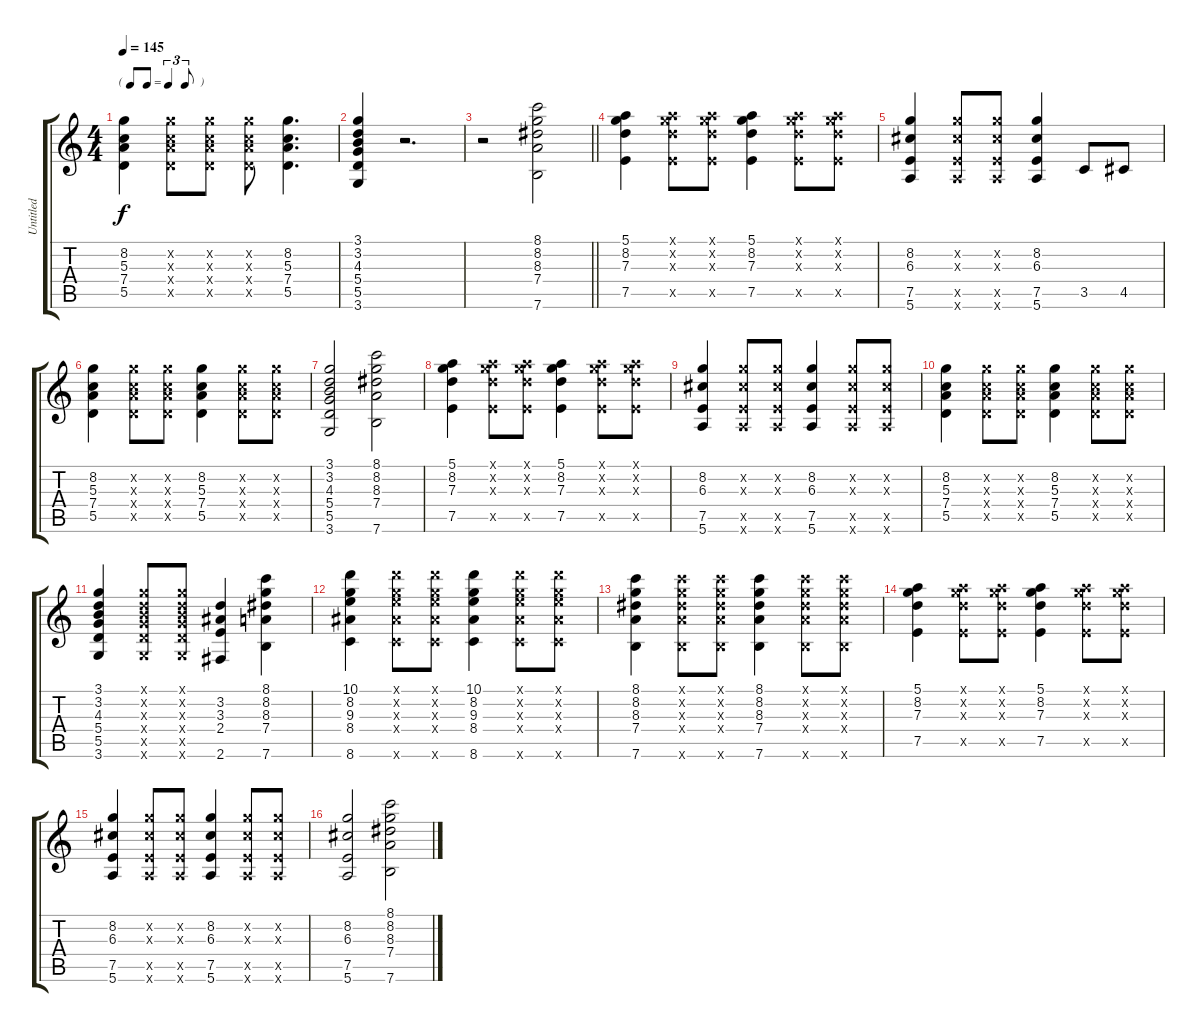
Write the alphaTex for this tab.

\track ("Untitled" "Untitled") {instrument acousticguitarnylon}
\staff {score tabs}
\tuning (E4 B3 G3 D3 A2 E2) {hide}
\ts (4 4)
\tf triplet8th
\tempo 145
\clef g2
\ks c
(8.2 5.3 7.4 5.5).4{dy f} (8.2{x} 5.3{x} 7.4{x} 5.5{x}).8 (8.2{x} 5.3{x} 7.4{x} 5.5{x}).8 (8.2{x} 5.3{x} 7.4{x} 5.5{x}).8 (8.2 5.3 7.4 5.5).4{d} |
(3.1 3.2 4.3 5.4 5.5 3.6).4 r.2{d} |
\barLineRight lightlight
r.2 (8.1 8.2 8.3 7.4 7.6).2 |
(5.1 8.2 7.3 7.5).4 (5.1{x} 8.2{x} 7.3{x} 7.5{x}).8 (5.1{x} 8.2{x} 7.3{x} 7.5{x}).8 (5.1 8.2 7.3 7.5).4 (5.1{x} 8.2{x} 7.3{x} 7.5{x}).8 (5.1{x} 8.2{x} 7.3{x} 7.5{x}).8 |
(8.2 6.3 7.5 5.6).4 (8.2{x} 6.3{x} 7.5{x} 5.6{x}).8 (8.2{x} 6.3{x} 7.5{x} 5.6{x}).8 (8.2 6.3 7.5 5.6).4 3.5.8 4.5.8 |
(8.2 5.3 7.4 5.5).4 (8.2{x} 5.3{x} 7.4{x} 5.5{x}).8 (8.2{x} 5.3{x} 7.4{x} 5.5{x}).8 (8.2 5.3 7.4 5.5).4 (8.2{x} 5.3{x} 7.4{x} 5.5{x}).8 (8.2{x} 5.3{x} 7.4{x} 5.5{x}).8 |
(3.1 3.2 4.3 5.4 5.5 3.6).2 (8.1 8.2 8.3 7.4 7.6).2 |
(5.1 8.2 7.3 7.5).4 (5.1{x} 8.2{x} 7.3{x} 7.5{x}).8 (5.1{x} 8.2{x} 7.3{x} 7.5{x}).8 (5.1 8.2 7.3 7.5).4 (5.1{x} 8.2{x} 7.3{x} 7.5{x}).8 (5.1{x} 8.2{x} 7.3{x} 7.5{x}).8 |
(8.2 6.3 7.5 5.6).4 (8.2{x} 6.3{x} 7.5{x} 5.6{x}).8 (8.2{x} 6.3{x} 7.5{x} 5.6{x}).8 (8.2 6.3 7.5 5.6).4 (8.2{x} 6.3{x} 7.5{x} 5.6{x}).8 (8.2{x} 6.3{x} 7.5{x} 5.6{x}).8 |
(8.2 5.3 7.4 5.5).4 (8.2{x} 5.3{x} 7.4{x} 5.5{x}).8 (8.2{x} 5.3{x} 7.4{x} 5.5{x}).8 (8.2 5.3 7.4 5.5).4 (8.2{x} 5.3{x} 7.4{x} 5.5{x}).8 (8.2{x} 5.3{x} 7.4{x} 5.5{x}).8 |
(3.1 3.2 4.3 5.4 5.5 3.6).4 (3.1{x} 3.2{x} 4.3{x} 5.4{x} 5.5{x} 3.6{x}).8 (3.1{x} 3.2{x} 4.3{x} 5.4{x} 5.5{x} 3.6{x}).8 (3.2 3.3 2.4 2.6).4 (8.1 8.2 8.3 7.4 7.6).4 |
(10.1 8.2 9.3 8.4 8.6).4 (10.1{x} 8.2{x} 9.3{x} 8.4{x} 8.6{x}).8 (10.1{x} 8.2{x} 9.3{x} 8.4{x} 8.6{x}).8 (10.1 8.2 9.3 8.4 8.6).4 (10.1{x} 8.2{x} 9.3{x} 8.4{x} 8.6{x}).8 (10.1{x} 8.2{x} 9.3{x} 8.4{x} 8.6{x}).8 |
(8.1 8.2 8.3 7.4 7.6).4 (8.1{x} 8.2{x} 8.3{x} 7.4{x} 7.6{x}).8 (8.1{x} 8.2{x} 8.3{x} 7.4{x} 7.6{x}).8 (8.1 8.2 8.3 7.4 7.6).4 (8.1{x} 8.2{x} 8.3{x} 7.4{x} 7.6{x}).8 (8.1{x} 8.2{x} 8.3{x} 7.4{x} 7.6{x}).8 |
(5.1 8.2 7.3 7.5).4 (5.1{x} 8.2{x} 7.3{x} 7.5{x}).8 (5.1{x} 8.2{x} 7.3{x} 7.5{x}).8 (5.1 8.2 7.3 7.5).4 (5.1{x} 8.2{x} 7.3{x} 7.5{x}).8 (5.1{x} 8.2{x} 7.3{x} 7.5{x}).8 |
(8.2 6.3 7.5 5.6).4 (8.2{x} 6.3{x} 7.5{x} 5.6{x}).8 (8.2{x} 6.3{x} 7.5{x} 5.6{x}).8 (8.2 6.3 7.5 5.6).4 (8.2{x} 6.3{x} 7.5{x} 5.6{x}).8 (8.2{x} 6.3{x} 7.5{x} 5.6{x}).8 |
(8.2 6.3 7.5 5.6).2 (8.1 8.2 8.3 7.4 7.6).2
